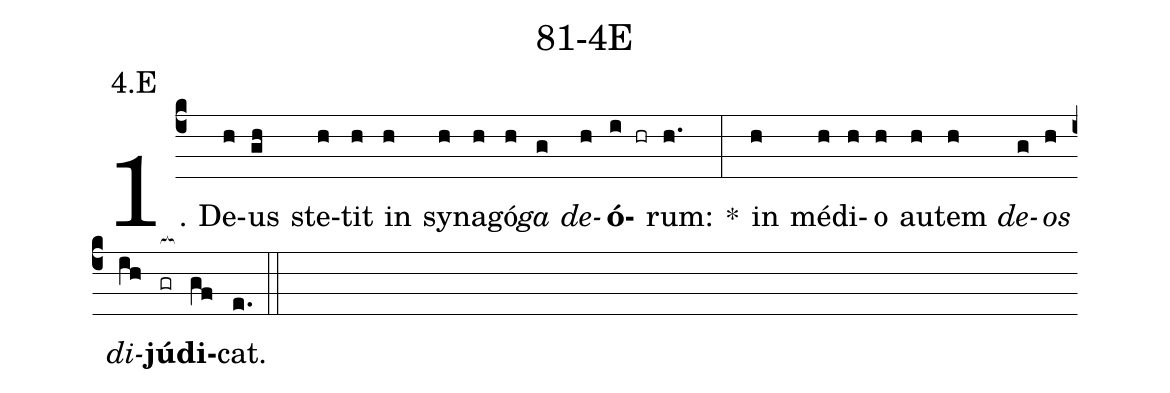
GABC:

name: 81-4E;
annotation: 4.E;
%%
(c4)1. De(h)us(gh) ste(h)tit(h) in(h) sy(h)na(h)gó(h)<i>ga</i>(g) <i>de</i>(h)<b>ó</b>(i hr)rum:(h.) *(:) in(h) mé(h)di(h)o(h) au(h)tem(h) <i>de</i>(g)<i>os</i>(h) <i>di</i>(ih)<b>jú</b>(gr[ocb:1{])<b>di</b>(gf[ocb:0}])cat.(e.) (::)
